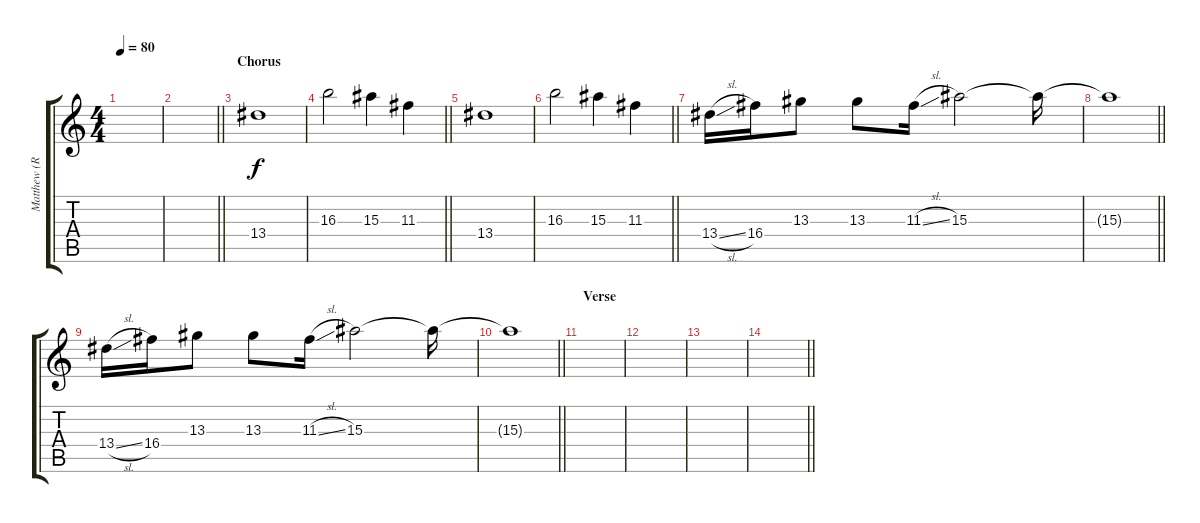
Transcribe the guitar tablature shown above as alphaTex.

\track ("Matthew (RSE)" "Matthew (R") {instrument distortionguitar}
\staff {score tabs}
\tuning (E4 B3 G3 D3 A2 E2) {hide}
\ts (4 4)
\tempo 80
\clef g2
\ks c
|
\barLineRight lightlight
|
\section ("" "Chorus")
13.4.1 |
\barLineRight lightlight
16.3.2 15.3.4 11.3.4 |
13.4.1 |
\barLineRight lightlight
16.3.2 15.3.4 11.3.4 |
13.4{sl}.16 16.4.16 13.3.8 13.3.8 11.3{sl}.16 15.3.2 15.3{t}.16 |
\barLineRight lightlight
15.3{t}.1 |
13.4{sl}.16 16.4.16 13.3.8 13.3.8 11.3{sl}.16 15.3.2 15.3{t}.16 |
\barLineRight lightlight
15.3{t}.1 |
\section ("" "Verse")
|
|
|
\barLineRight lightlight
